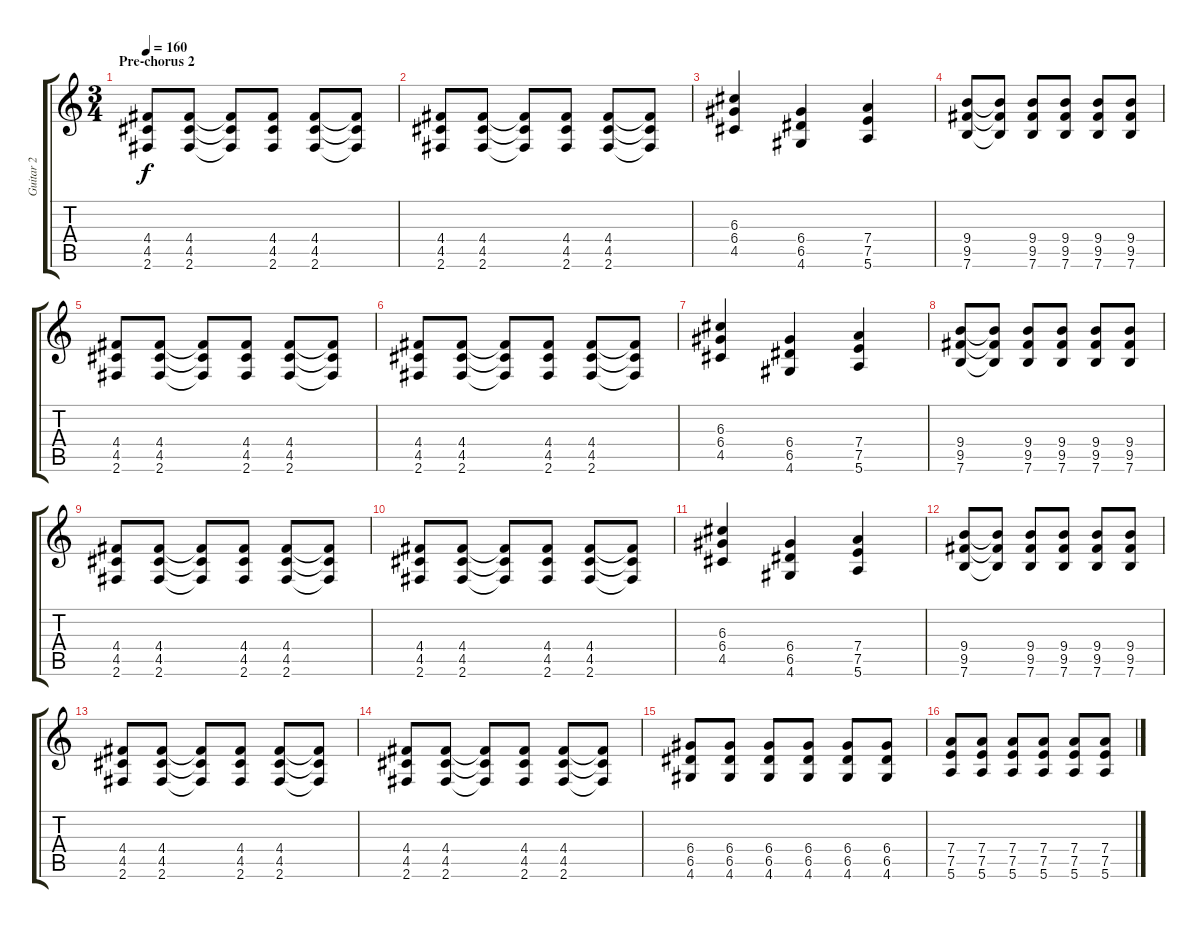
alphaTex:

\track ("Guitar 2" "Guitar 2") {instrument distortionguitar}
\staff {score tabs}
\tuning (E4 B3 G3 D3 A2 E2) {hide}
\ts (3 4)
\section ("" "Pre-chorus 2")
\tempo 160
\clef g2
\ks c
(4.4 4.5 2.6).8{dy f} (4.4 4.5 2.6).8 (4.4{t} 4.5{t} 2.6{t}).8 (4.4 4.5 2.6).8 (4.4 4.5 2.6).8 (4.4{t} 4.5{t} 2.6{t}).8 |
(4.4 4.5 2.6).8 (4.4 4.5 2.6).8 (4.4{t} 4.5{t} 2.6{t}).8 (4.4 4.5 2.6).8 (4.4 4.5 2.6).8 (4.4{t} 4.5{t} 2.6{t}).8 |
(6.3 6.4 4.5).4 (6.4 6.5 4.6).4 (7.4 7.5 5.6).4 |
(9.4 9.5 7.6).8 (9.4{t} 9.5{t} 7.6{t}).8 (9.4 9.5 7.6).8 (9.4 9.5 7.6).8 (9.4 9.5 7.6).8 (9.4 9.5 7.6).8 |
(4.4 4.5 2.6).8 (4.4 4.5 2.6).8 (4.4{t} 4.5{t} 2.6{t}).8 (4.4 4.5 2.6).8 (4.4 4.5 2.6).8 (4.4{t} 4.5{t} 2.6{t}).8 |
(4.4 4.5 2.6).8 (4.4 4.5 2.6).8 (4.4{t} 4.5{t} 2.6{t}).8 (4.4 4.5 2.6).8 (4.4 4.5 2.6).8 (4.4{t} 4.5{t} 2.6{t}).8 |
(6.3 6.4 4.5).4 (6.4 6.5 4.6).4 (7.4 7.5 5.6).4 |
(9.4 9.5 7.6).8 (9.4{t} 9.5{t} 7.6{t}).8 (9.4 9.5 7.6).8 (9.4 9.5 7.6).8 (9.4 9.5 7.6).8 (9.4 9.5 7.6).8 |
(4.4 4.5 2.6).8 (4.4 4.5 2.6).8 (4.4{t} 4.5{t} 2.6{t}).8 (4.4 4.5 2.6).8 (4.4 4.5 2.6).8 (4.4{t} 4.5{t} 2.6{t}).8 |
(4.4 4.5 2.6).8 (4.4 4.5 2.6).8 (4.4{t} 4.5{t} 2.6{t}).8 (4.4 4.5 2.6).8 (4.4 4.5 2.6).8 (4.4{t} 4.5{t} 2.6{t}).8 |
(6.3 6.4 4.5).4 (6.4 6.5 4.6).4 (7.4 7.5 5.6).4 |
(9.4 9.5 7.6).8 (9.4{t} 9.5{t} 7.6{t}).8 (9.4 9.5 7.6).8 (9.4 9.5 7.6).8 (9.4 9.5 7.6).8 (9.4 9.5 7.6).8 |
(4.4 4.5 2.6).8 (4.4 4.5 2.6).8 (4.4{t} 4.5{t} 2.6{t}).8 (4.4 4.5 2.6).8 (4.4 4.5 2.6).8 (4.4{t} 4.5{t} 2.6{t}).8 |
(4.4 4.5 2.6).8 (4.4 4.5 2.6).8 (4.4{t} 4.5{t} 2.6{t}).8 (4.4 4.5 2.6).8 (4.4 4.5 2.6).8 (4.4{t} 4.5{t} 2.6{t}).8 |
(6.4 6.5 4.6).8 (6.4 6.5 4.6).8 (6.4 6.5 4.6).8 (6.4 6.5 4.6).8 (6.4 6.5 4.6).8 (6.4 6.5 4.6).8 |
(7.4 7.5 5.6).8 (7.4 7.5 5.6).8 (7.4 7.5 5.6).8 (7.4 7.5 5.6).8 (7.4 7.5 5.6).8 (7.4 7.5 5.6).8
